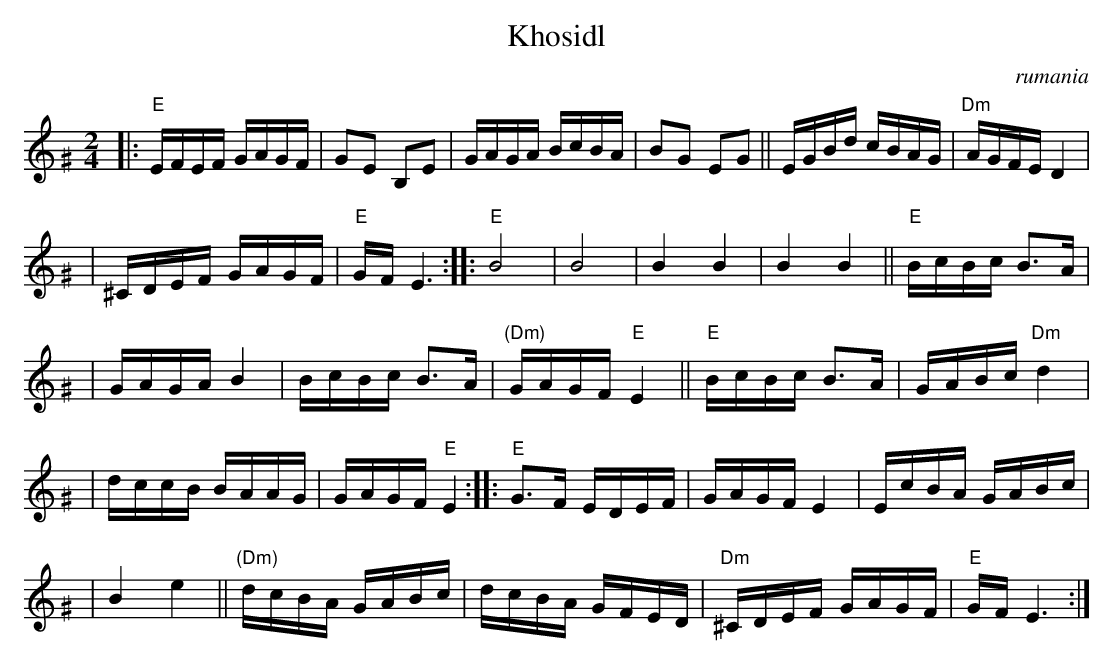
X:1
T: Khosidl
O:rumania
M: 2/4
L: 1/16
K: Ephr^G
|: "E"EFEF GAGF \
| G2E2 B,2E2 \
| GAGA BcBA \
| B2G2 E2G2 \
|| EGBd cBAG \
| "Dm"AGFE D4 |
| ^CDEF GAGF \
| "E"GFE6 \
:: "E"B8 \
| B8 \
| B4 B4 \
| B4 B4 \
|| "E"BcBc B3A |
| GAGA B4 \
| BcBc B3A \
| "(Dm)"GAGF "E"E4 \
|| "E"BcBc B3A \
| GABc "Dm"d4 |
| dccB BAAG \
| GAGF "E"E4 \
:: "E"G3F EDEF \
| GAGF E4 \
| EcBA GABc |
| B4 e4 \
|| "(Dm)"dcBA GABc \
| dcBA GFED \
| "Dm"^CDEF GAGF \
| "E"GFE6 :|
